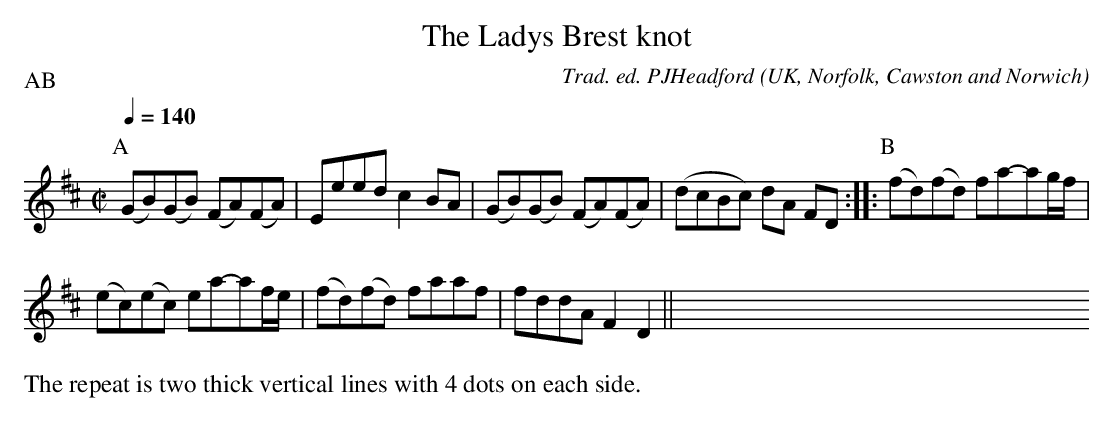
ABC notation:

X:1
T:Ladys Brest knot, The
C:Trad. ed. PJHeadford
O:UK, Norfolk, Cawston and Norwich
P:AB
M:C|
L:1/8
Q:1/4=140
K:D
P:A
(GB)(GB) (FA)(FA)|Eeed c2BA|(GB)(GB) (FA)(FA)|\
(dcBc) dA FD:||:\
P:B
(fd)(fd) fa-ag/f/|
(ec)(ec) ea-af/e/|(fd)(fd) faaf|fddA F2D2||XXXXXX
